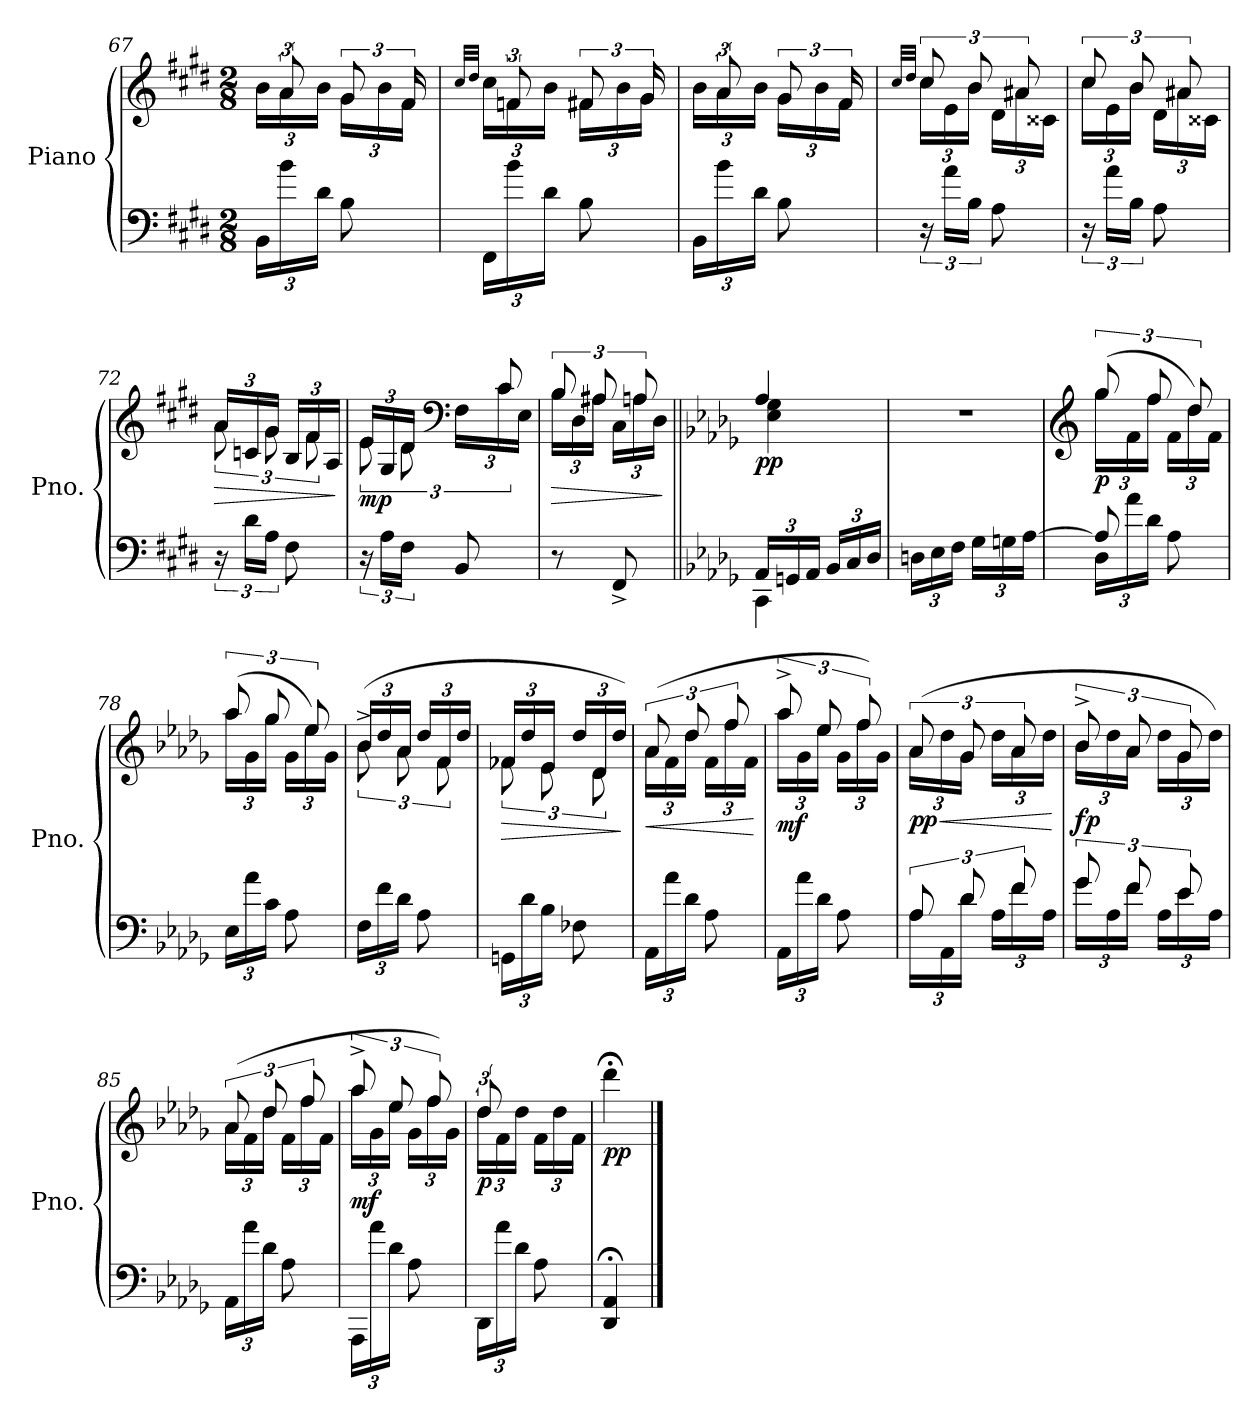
**kern	**kern	**dynam
*part1	*part1	*part1
*staff2	*staff1	*staff1/2
*I"Piano	*	*
*I'Pno.	*	*
*clefF4	*clefG2	*
*k[f#c#g#d#]	*k[f#c#g#d#]	*
*M2/8	*M2/8	*
=67	=67	=67
*	*^	*
*Xbrackettup	*	*Xbrackettup	*
24BB\LL	24ryy	24b\LL	.
24b\	12a/	24a\	.
24d#\JJ	.	24b\JJ	.
*	*brackettup	*Xbrackettup	*
8B\	12g#/	24g#\LL	.
.	.	24b\	.
.	24f#/	24f#\JJ	.
=68	=68	=68	=68
.	.	32qcc#/LLL	.
.	.	32qdd#/JJJ	.
*	*brackettup	*Xbrackettup	*
24FF#\LL	24ryy	24cc#\LL	.
24b\	12fn/	24f\	.
24d#\JJ	.	24b\JJ	.
*	*brackettup	*Xbrackettup	*
8B\	12f#X/	24f#\LL	.
.	.	24b\	.
.	24g#/	24g#\JJ	.
=69	=69	=69	=69
*	*brackettup	*Xbrackettup	*
24BB\LL	24ryy	24b\LL	.
24b\	12a/	24a\	.
24d#\JJ	.	24b\JJ	.
*	*brackettup	*Xbrackettup	*
8B\	12g#/	24g#\LL	.
.	.	24b\	.
.	24f#/	24f#\JJ	.
!!LO:LB:g=z	!!
=70	=70	=70	=70
.	32qcc#/LLL	.	.
.	32qdd#/JJJ	.	.
*brackettup	*brackettup	*Xbrackettup	*
24r	12cc#/	24cc#\LL	.
24a\LL	.	24e\	.
24B\JJ	12b/	24b\JJ	.
8A\	.	24d#\LL	.
.	12a#X/	24a#\	.
.	.	24c##X\JJ	.
=71	=71	=71	=71
*	*brackettup	*Xbrackettup	*
24r	12cc#/	24cc#\LL	.
24a\LL	.	24e\	.
24B\JJ	12b/	24b\JJ	.
8A\	.	24d#\LL	.
.	12a#X/	24a#\	.
.	.	24c##X\JJ	.
=72	=72	=72	=72
*	*brackettup	*	*
!	!	!	!LO:HP:b
*	*	*Xbrackettup	*
*	*MM31	*	*
24r	12a\	24a/LL	>
24d#\LL	.	24cn/	.
24A\JJ	12g#\	24g#/JJ	.
8F#\	.	24B/LL	.
.	12f#\	24f#/	.
.	.	24A/JJ	.
*	*v	*v	*
.	.	]
=73	=73	=73
*	*^	*
*	*brackettup	*Xbrackettup	*
!	!	!	!LO:DY:b
24r	12e\	24e/LL	mp
24A\LL	.	24G#/	.
24F#\JJ	12d#\	24d#/JJ	.
*	*clefF4	*	*
8BB/	.	24F#\LL	.
.	12c#/	24c#\	.
.	.	24E\JJ	.
=74	=74	=74	=74
*	*brackettup	*	*
!	!	!	!LO:HP:b
*	*	*Xbrackettup	*
*	*MM26	*	*
8r	12B/	24B\LL	>
.	.	24D#\	.
.	12A#X/	24A#\JJ	.
8FF#^/	.	24C#\LL	.
.	12An/	24A\	.
.	.	24D#\JJ	.
*	*v	*v	*
.	.	]
!!LO:PB:g=z
=75||	=75||	=75||
*k[b-e-a-d-g-]	*k[b-e-a-d-g-]	*
*Xbrackettup	*	*
*	*MM1	*
*^	*^	*
!	!	!	!	!LO:DY:b
24AA-/LL	4CC\	4A-/	4E-\ 4G-\	pp
*	*	*MM16	*	*
24GGn/	.	.	.	.
24AA-/JJ	.	.	.	.
*	*	*MM26	*	*
24BB-/LL	.	.	.	.
24C/	.	.	.	.
24D-/JJ	.	.	.	.
*v	*v	*	*	*
*	*v	*v	*
=76	=76	=76
24Dn\LL	4r	.
24E-\	.	.
24F\JJ	.	.
24G-\LL	.	.
24Gn\	.	.
*	*MM16	*
[24A-\JJ	.	.
=77	=77	=77
*	*clefG2	*
*^	*^	*
*	*	*brackettup	*Xbrackettup	*
*v	*v	*	*	*
*	*v	*v	*
*	*MM36	*
*^	*^	*
!	!	!	!	!LO:DY:b
24D-\LL	8A-/]	(>12gg-/	24gg-\LL	p
24a-\	.	.	24f\	.
24d-\JJ	.	12ff/	24ff\JJ	.
8A-\	8ryy	.	24f\LL	.
.	.	12dd-/)	24dd-\	.
.	.	.	24f\JJ	.
*v	*v	*	*	*
=78	=78	=78	=78
*	*brackettup	*Xbrackettup	*
24E-\LL	(>12aa-/	24aa-\LL	.
24a-\	.	24g-\	.
24c\JJ	12gg-/	24gg-\JJ	.
8A-\	.	24g-\LL	.
.	12ee-/)	24ee-\	.
.	.	24g-\JJ	.
=79	=79	=79	=79
*	*brackettup	*Xbrackettup	*
24F\LL	(<12b-^\	24b-/LL	.
24f\	.	24dd-/	.
24d-\JJ	12a-\	24a-/JJ	.
8A-\	.	24dd-/LL	.
.	12f\	24f/	.
.	.	24dd-/JJ	.
=80	=80	=80	=80
*	*brackettup	*	*
!	!	!	!LO:HP:b
*	*	*Xbrackettup	*
24GGn\LL	12f-X\	24f-/LL	>
24d-\	.	24dd-/	.
24B-\JJ	12e-\	24e-/JJ	.
8F-X\	.	24dd-/LL	.
.	12d-\	24d-/	.
.	.	24dd-/JJ)	.
*	*v	*v	*
.	.	]
!!LO:LB:g=z
=81	=81	=81
*	*brackettup	*
!	!	!LO:HP:b
*	*^	*
*	*	*Xbrackettup	*
24AA-\LL	(>12a-/	24a-\LL	<
24a-\	.	24f\	.
24d-\JJ	12dd-/	24dd-\JJ	.
8A-\	.	24f\LL	.
.	12ff/	24ff\	.
.	.	24f\JJ	.
*	*v	*v	*
.	.	[
=82	=82	=82
*	*^	*
*	*brackettup	*Xbrackettup	*
!	!	!	!LO:DY:b
24AA-\LL	12aa-^/	24aa-\LL	mf
24a-\	.	24g-\	.
24d-\JJ	12ee-/	24ee-\JJ	.
8A-\	.	24g-\LL	.
.	12ff/)	24ff\	.
.	.	24g-\JJ	.
=83	=83	=83	=83
*^	*	*	*
*brackettup	*Xbrackettup	*brackettup	*	*
!	!	!	!	!LO:HP:b
*	*	*	*Xbrackettup	*
!	!	!	!	!LO:DY:n=1:b
12A-/	24A-\LL	(>12a-/	24a-\LL	< pp
.	24AA-\	.	24dd-\	.
12d-/	24d-\JJ	12g-/	24g-\JJ	.
.	24A-\LL	.	24dd-\LL	.
12f/	24f\	12a-/	24a-\	.
.	24A-\JJ	.	24dd-\JJ	.
*v	*v	*	*	*
*	*v	*v	*
.	.	[
=84	=84	=84
*^	*^	*
*brackettup	*Xbrackettup	*brackettup	*Xbrackettup	*
!	!	!	!	!LO:DY:b
12g-/	24g-\LL	12b-^/	24b-\LL	fp
.	24A-\	.	24dd-\	.
12f/	24f\JJ	12a-/	24a-\JJ	.
.	24A-\LL	.	24dd-\LL	.
12e-/	24e-\	12g-/	24g-\	.
.	24A-\JJ	.	24dd-\JJ)	.
*v	*v	*	*	*
=85	=85	=85	=85
*	*brackettup	*Xbrackettup	*
*	*MM31	*	*
24AA-\LL	(>12a-/	24a-\LL	.
24a-\	.	24f\	.
24d-\JJ	12dd-/	24dd-\JJ	.
8A-\	.	24f\LL	.
.	12ff/	24ff\	.
.	.	24f\JJ	.
=86	=86	=86	=86
*	*brackettup	*Xbrackettup	*
*	*MM26	*	*
!	!	!	!LO:DY:b
24AAA-\LL	12aa-^/	24aa-\LL	mf
24a-\	.	24g-\	.
24d-\JJ	12ee-/	24ee-\JJ	.
8A-\	.	24g-\LL	.
.	12ff/)	24ff\	.
.	.	24g-\JJ	.
!!LO:LB:g=z	!!
=87	=87	=87	=87
*	*brackettup	*Xbrackettup	*
*	*MM21	*	*
!	!	!	!LO:DY:b
24DD-\LL	12dd-/	24dd-\LL	p
24a-\	.	24f\	.
24d-\JJ	12ryy	24dd-\JJ	.
8A-\	.	24f\LL	.
.	12ryy	24dd-\	.
.	.	24f\JJ	.
*	*v	*v	*
=88	=88	=88
*	*MM16	*
*	*^	*
!	!	!	!LO:DY:b
*	*v	*v	*
4DD-/;< 4AA-/;<	4ddd-;<\	pp
==	==	==
*-	*-	*-
